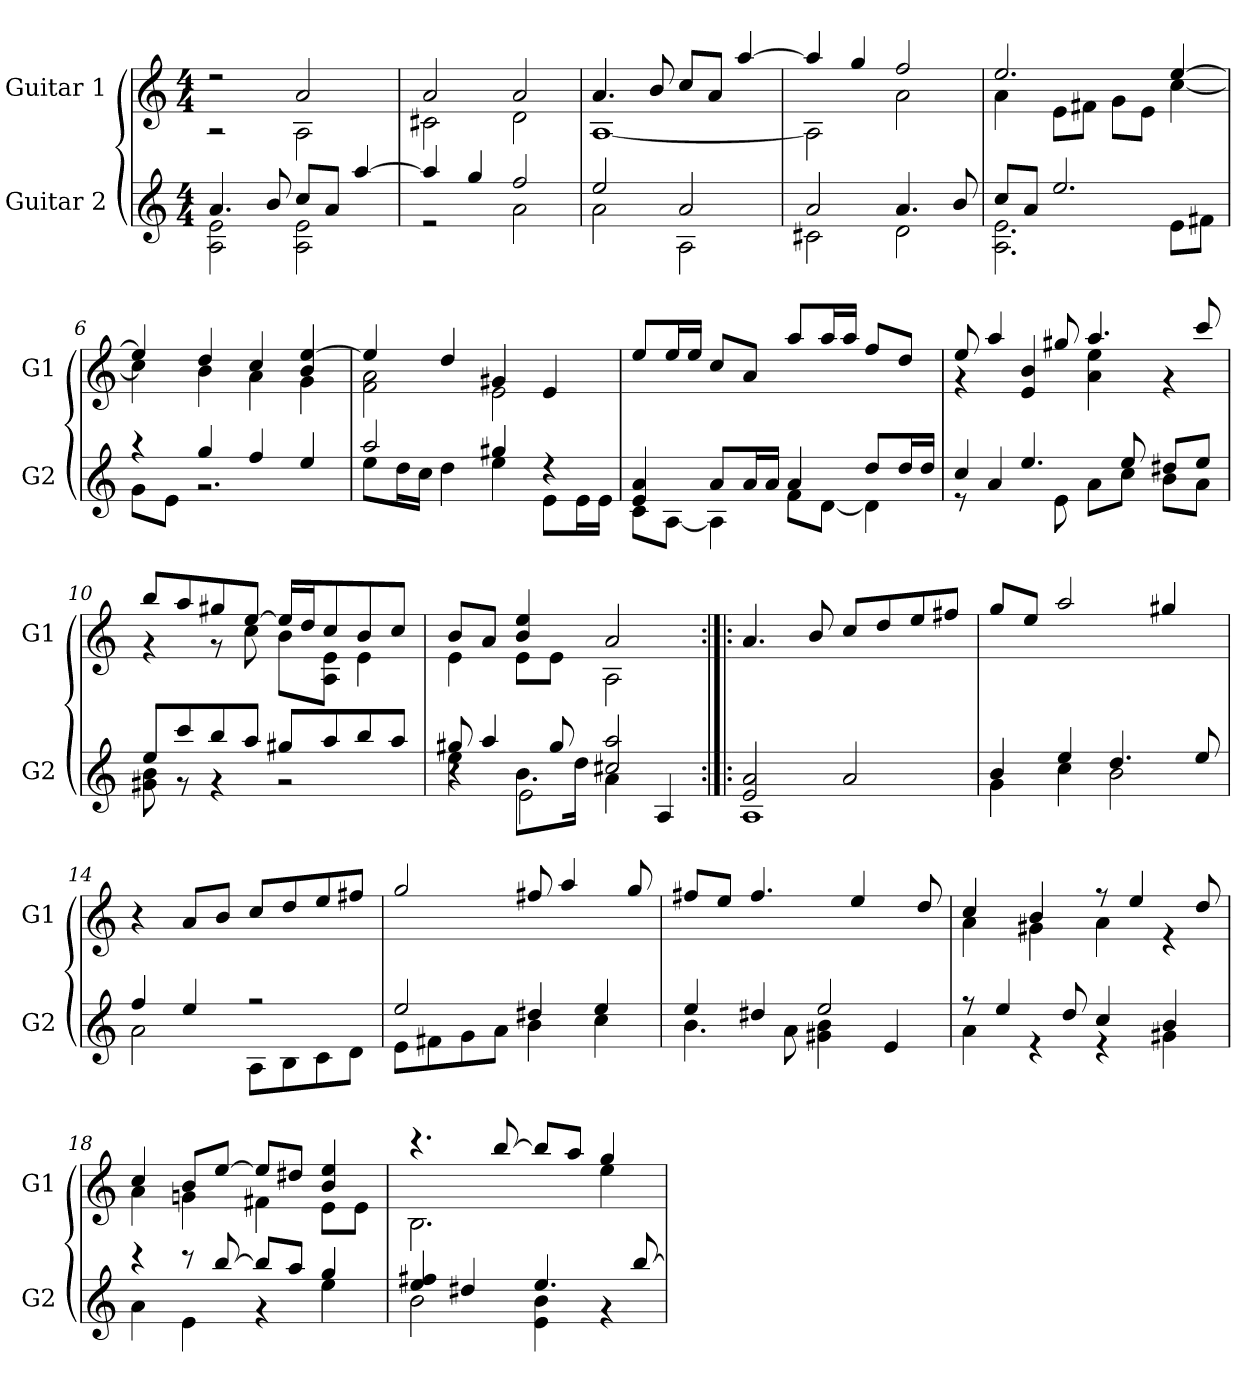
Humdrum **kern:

**kern	**kern
*part2	*part1
*staff2	*staff1
*I"Guitar 2	*I"Guitar 1
*I'G2	*I'G1
!!LO:PB:g=z
*clefG2	*clefG2
*ITrd7c12	*ITrd7c12
*k[]	*k[]
*a:	*a:
*M4/4	*M4/4
*MM64	*MM64
=1	=1
*^	*^
4.Ai/	2AAi\ 2Ei	2r	2r
8Bi/	.	.	.
8ci/L	2AAi\ 2Ei	2Ai/	2AAi\
8Ai/J	.	.	.
[>4ai/	.	.	.
=2	=2	=2	=2
4ai/]	2r	2Ai/	2C#Xi\
4gi/	.	.	.
2fi/	2Ai\	2Ai/	2Di\
=3	=3	=3	=3
2ei/	2Ai\	4.Ai/	[<1AAi
.	.	8Bi/	.
2Ai/	2AAi\	8ci/L	.
.	.	8Ai/J	.
.	.	[>4ai/	.
=4	=4	=4	=4
2Ai/	2C#Xi\	4ai/]	2AAi\]
.	.	4gi/	.
4.Ai/	2Di\	2fi/	2Ai\
8Bi/	.	.	.
=5	=5	=5	=5
8ci/L	2.AAi\ 2.Ei	2.ei/	4Ai\
8Ai/J	.	.	.
2.ei/	.	.	8Ei\L
.	.	.	8F#Xi\J
.	.	.	8Gi\L
.	.	.	8Ei\J
.	8Ei\L	[>4ei/	[<4ci\
.	8F#Xi\J	.	.
!!LO:LB:g=z	!!
=6	=6	=6	=6
4r	8Gi\L	4ei/]	4ci\]
.	8Ei\J	.	.
4gi/	2.r	4di/	4Bi\
4fi/	.	4ci/	4Ai\
4ei/	.	4Bi/ [>4ei	4Gi\
=7	=7	=7	=7
2ai/	8ei\L	4ei/]	2Fi\ 2Ai
.	16di\L	.	.
.	16ci\JJ	.	.
.	4di\	4di/	.
4g#Xi/	4ei\	4G#Xi/	2Ei\
4r	8Ei\L	4Ei/	.
.	16Ei\L	.	.
.	16Ei\JJ	.	.
=8	=8	=8	=8
4Ei/ 4Ai	8Ci\L	8ei/L	4ryy
.	[<8AAi\J	16ei/L	.
.	.	16ei/JJ	.
8Ai/L	4AAi\]	8ci/L	4ryy
16Ai/L	.	8Ai/J	.
16Ai/JJ	.	.	.
4Ai/	8Fi\L	8ai/L	2ryy
.	[<8Di\J	16ai/L	.
.	.	16ai/JJ	.
8di/L	4Di\]	8fi/L	.
16di/L	.	8di/J	.
16di/JJ	.	.	.
=9	=9	=9	=9
4ci/	8r	8ei/	4r
.	4Ai/	4ai/	.
4.ei/	.	.	4Ei/ 4Bi
.	8Ei\	8g#Xi/	.
.	8Ai\L	4.ai/	4Ai\ 4ei
8ei/	8ci\J	.	.
8d#Xi/L	8Bi\L	.	4r
8ei/J	8Ai\J	8cci/	.
!!LO:LB:g=z	!!
=10	=10	=10	=10
8ei/L	8G#Xi\ 8Bi	8bi/L	4r
8cci/	8r	8ai/	.
8bi/	4r	8g#Xi/	8r
8ai/J	.	[>8ei/J	8ci\
8g#Xi/L	2r	16ei/LL]	8Bi\L
.	.	16di/J	.
8ai/	.	8ci/	8AAi\ 8EiJ
8bi/	.	8Bi/	4Ei\
8ai/J	.	8ci/J	.
=11	=11	=11	=11
*	*^	*	*
8g#Xi/	4ei\	4r	8Bi/L	4Ei\
4ai/	.	.	8Ai/J	.
.	8.Bi\L	2Ei\	4Bi/ 4ei	8Ei\L
8g#i/	.	.	.	8Ei\J
.	16di\Jk	.	.	.
2c#Xi/ 2ai	4Ai\	.	2Ai/	2AAi\
.	4AAi/	4ryy	.	.
*	*v	*v	*	*
*	*	*v	*v
=12:|!|:	=12:|!|:	=12:|!|:
2Ei/ 2Ai	1AAi	4.Ai/
.	.	8Bi/
2Ai/	.	8ci/L
.	.	8di/
.	.	8ei/
.	.	8f#Xi/J
=13	=13	=13
4Bi/	4Gi\	8gi/L
.	.	8ei/J
4ei/	4ci\	2ai/
4.di/	2Bi\	.
.	.	4g#Xi/
8ei/	.	.
!!LO:LB:g=z
=14	=14	=14
4fi/	2Ai\	4r
4ei/	.	8Ai/L
.	.	8Bi/J
2r	8AAi\L	8ci/L
.	8BBi\	8di/
.	8Ci\	8ei/
.	8Di\J	8f#Xi/J
=15	=15	=15
2ei/	8Ei\L	2gi/
.	8F#Xi\	.
.	8Gi\	.
.	8Ai\J	.
4d#Xi/	4Bi\	8f#Xi/
.	.	4ai/
4ei/	4ci\	.
.	.	8gi/
=16	=16	=16
4ei/	4.Bi\	8f#Xi/L
.	.	8ei/J
4d#Xi/	.	4.f#i/
.	8Ai\	.
2ei/	4G#Xi\ 4Bi	.
.	.	4ei/
.	4Ei/	.
.	.	8di/
=17	=17	=17
*	*	*^
8r	4Ai\	4ci/	4Ai\
4ei/	.	.	.
.	4r	4Bi/	4G#Xi\
8di/	.	.	.
4ci/	4r	8r	4Ai\
.	.	4ei/	.
4Bi/	4G#Xi\	.	4r
.	.	8di/	.
=18	=18	=18	=18
4r	4Ai\	4ci/	4Ai\
8r	4Ei\	8Bi/L	4Gni\
[>8bi/	.	[>8ei/J	.
8bi/L]	4r	8ei/L]	4F#Xi\
8ai/J	.	8d#Xi/J	.
4gi/	4ei\	4Bi/ 4ei	8Ei\L
.	.	.	8Ei\J
!!LO:PB:g=z	!!
=19	=19	=19	=19
4ei/ 4f#Xi	2Bi\	4.r	2.BBi\
4d#Xi/	.	.	.
.	.	[>8bi/	.
4.ei/	4Ei\ 4Bi	8bi/L]	.
.	.	8ai/J	.
.	4r	4gi/	4ei\
[>8bi/	.	.	.
*v	*v	*	*
*	*v	*v
=	=
*-	*-
